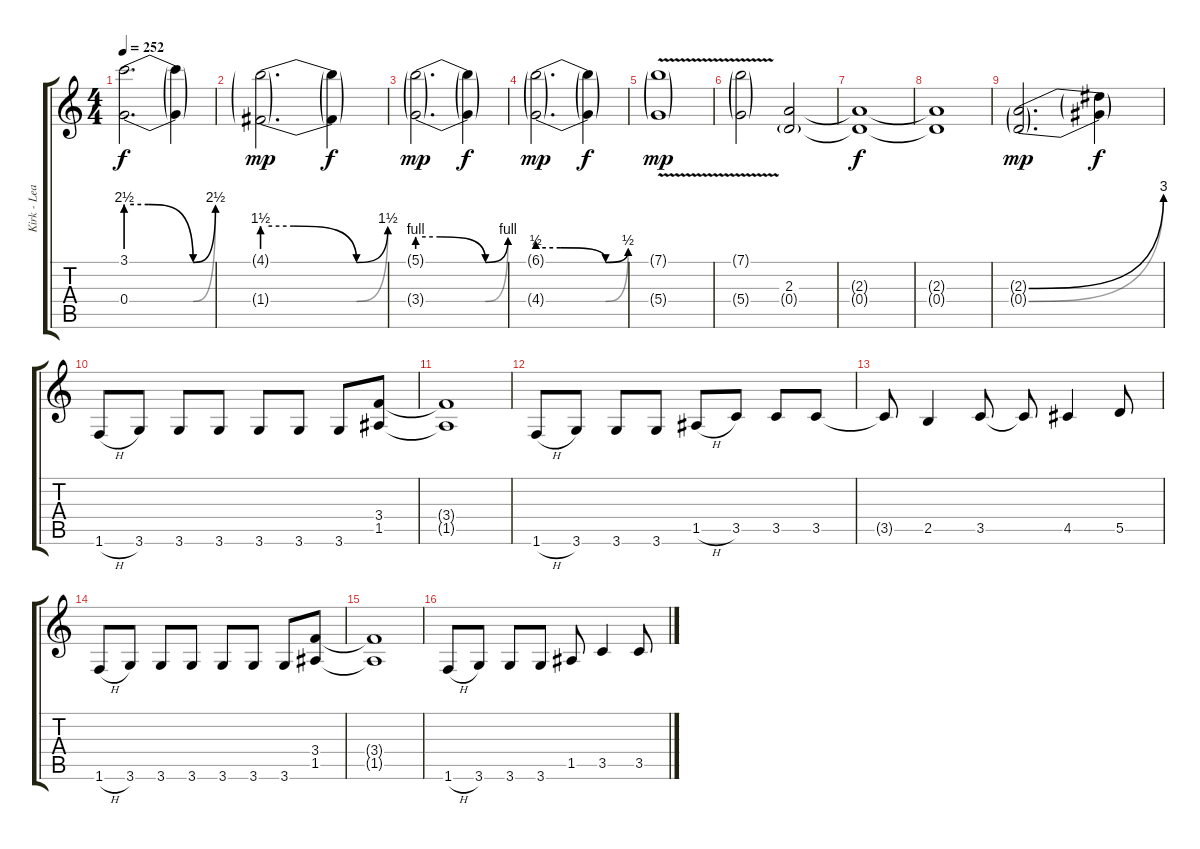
\track ("Kirk - Lead Guitar" "Kirk - Lea") {instrument distortionguitar}
\staff {score tabs}
\tuning (E4 B3 G3 D3 A2 E2) {hide}
\ts (4 4)
\tempo 252
\clef g2
\ks c
(3.1{be (custom 0 10 15 10 45 0 60 10)} 0.4{be (custom 0 10 15 10 45 0 60 10)}).2{d dy f instrument distortionguitar} (3.1{t} 0.4{t}).4 |
(4.1{be (custom 0 6 15 6 45 0 60 6) g} 1.4{be (custom 0 6 15 6 45 0 60 6) g}).2{d dy mp} (4.1{t} 1.4{t}).4{dy f} |
(5.1{be (custom 0 4 15 4 45 0 60 4) g} 3.4{be (custom 0 4 15 4 45 0 60 4) g}).2{d dy mp} (5.1{t} 3.4{t}).4{dy f} |
(6.1{be (custom 0 2 15 2 45 0 60 2) g} 4.4{be (custom 0 2 15 2 45 0 60 2) g}).2{d dy mp} (6.1{t} 4.4{t}).4{dy f} |
(7.1{v g} 5.4{v g}).1{dy mp} |
(7.1{v g} 5.4{v g}).2 (2.3 0.4{g}).2 |
(2.3{t} 0.4{t}).1{dy f} |
(2.3{t} 0.4{t}).1 |
(2.3{be (bend 0 0 60 12) g} 0.4{be (bend 0 0 60 12) g}).2{d dy mp} (2.3{t} 0.4{t}).4{dy f} |
1.6{h}.8 3.6.8 3.6.8 3.6.8 3.6.8 3.6.8 3.6.8 (3.4 1.5).8 |
(3.4{t} 1.5{t}).1 |
1.6{h}.8 3.6.8 3.6.8 3.6.8 1.5{h}.8 3.5.8 3.5.8 3.5.8 |
3.5{t}.8 2.5.4 3.5.8 3.5{t}.8 4.5.4 5.5.8 |
1.6{h}.8 3.6.8 3.6.8 3.6.8 3.6.8 3.6.8 3.6.8 (3.4 1.5).8 |
(3.4{t} 1.5{t}).1 |
1.6{h}.8 3.6.8 3.6.8 3.6.8 1.5.8 3.5.4 3.5.8
